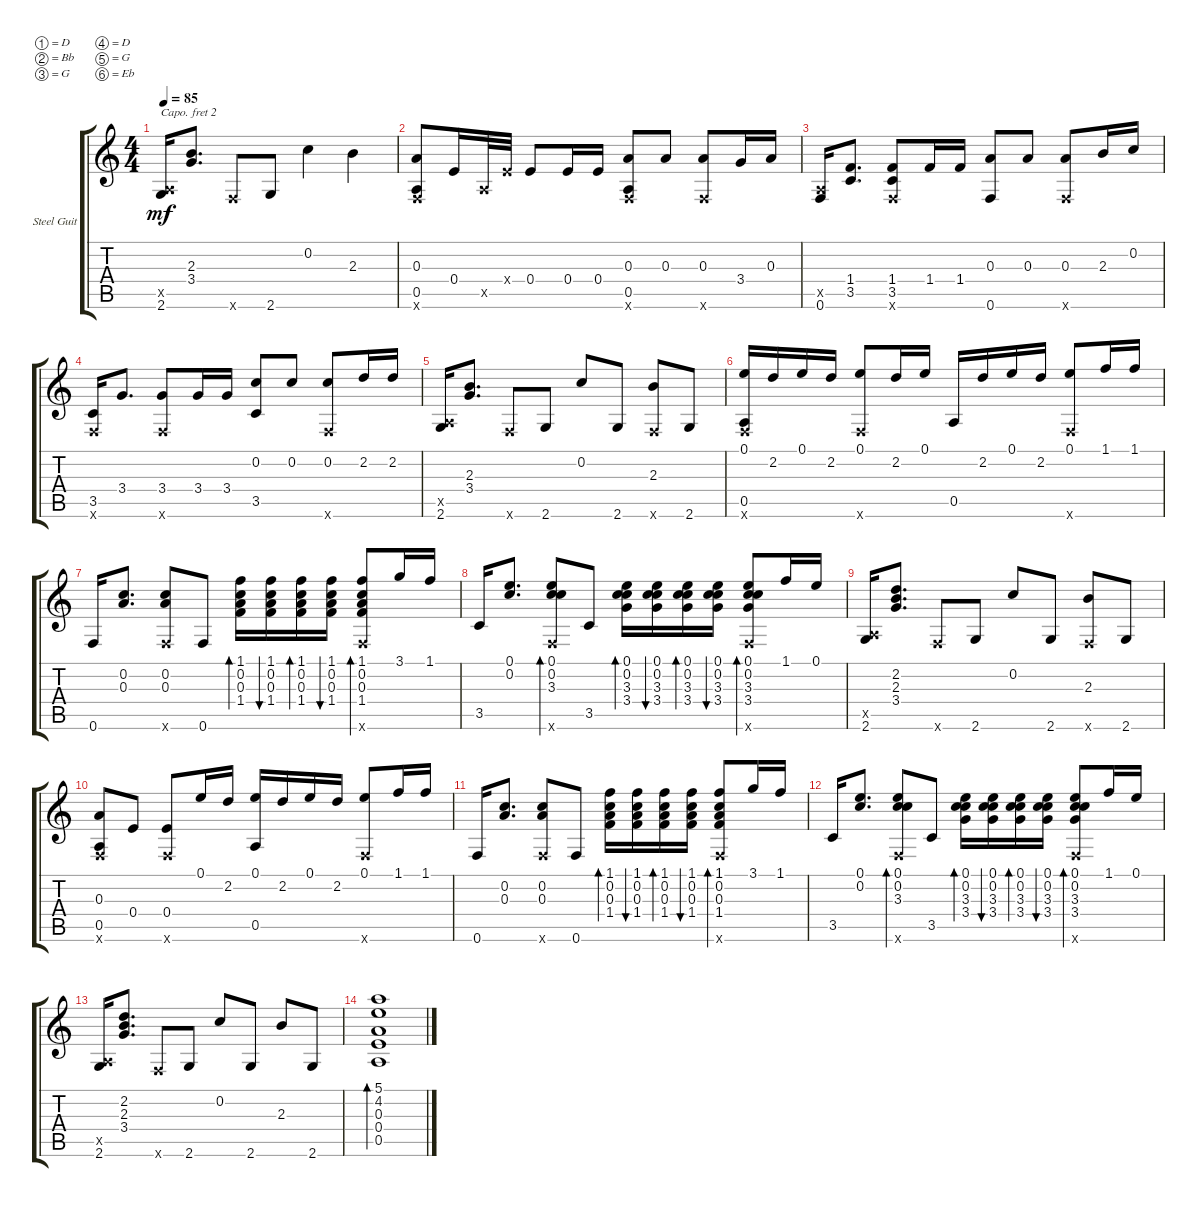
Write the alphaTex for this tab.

\defaultSystemsLayout 4
\bracketExtendMode groupsimilarinstruments
\firstSystemTrackNameOrientation horizontal
\otherSystemsTrackNameOrientation horizontal
\track ("Steel Guitar" "Steel Guit") {instrument acousticguitarsteel}
\staff {score tabs}
\capo 2
\tuning (D4 Bb3 G3 D3 G2 Eb2)
\ts (4 4)
\tempo 85
\clef g2
\ks c
(2.6 0.5{x}).16{dy mf} (2.3 3.4).8{d} 0.6{x}.8 2.6.8 0.2.4 2.3.4 |
(0.5 0.3 0.6{x}).8 0.4.16 0.5{x}.32 0.4{x}.32 0.4.8 0.4.16 0.4.16 (0.3 0.5 0.6{x}).8 0.3.8 (0.3 0.6{x}).8 3.4.16 0.3.16 |
(0.6 0.5{x}).16 (3.5 1.4).8{d} (1.4 3.5 0.6{x}).8 1.4.16 1.4.16 (0.3 0.6).8 0.3.8 (0.3 0.6{x}).8 2.3.16 0.2.16 |
(3.5 0.6{x}).16 3.4.8{d} (3.4 0.6{x}).8 3.4.16 3.4.16 (0.2 3.5).8 0.2.8 (0.2 0.6{x}).8 2.2.16 2.2.16 |
(2.6 0.5{x}).16 (2.3 3.4).8{d} 0.6{x}.8 2.6.8 0.2.8 2.6.8 (2.3 0.6{x}).8 2.6.8 |
(0.5 0.1 0.6{x}).16 2.2.16 0.1.16 2.2.16 (0.1 0.6{x}).8 2.2.16 0.1.16 0.5.16 2.2.16 0.1.16 2.2.16 (0.1 0.6{x}).8 1.1.16 1.1.16 |
0.6.16 (0.3 0.2).8{d} (0.6{x} 0.3 0.2).8 0.6.8 (1.4 0.3 0.2 1.1).16{bd 30} (1.4 0.3 0.2 1.1).16{bu 30} (1.4 0.3 0.2 1.1).16{bd 30} (1.4 0.3 0.2 1.1).16{bu 30} (1.4 0.3 0.2 1.1 0.6{x}).8{bd 30} 3.1.16 1.1.16 |
3.5.16 (0.2 0.1).8{d} (0.6{x} 3.3 0.1 0.2).8{bd 30} 3.5.8 (3.4 3.3 0.2 0.1).16{bd 30} (3.4 3.3 0.2 0.1).16{bu 30} (3.4 3.3 0.2 0.1).16{bd 30} (3.4 3.3 0.2 0.1).16{bu 30} (3.4 3.3 0.2 0.1 0.6{x}).8{bd 30} 1.1.16 0.1.16 |
(2.6 0.5{x}).16 (2.3 3.4 2.2).8{d} 0.6{x}.8 2.6.8 0.2.8 2.6.8 (2.3 0.6{x}).8 2.6.8 |
(0.5 0.3 0.6{x}).8 0.4.8 (0.6{x} 0.4).8 0.1.16 2.2.16 (0.1 0.5).16 2.2.16 0.1.16 2.2.16 (0.1 0.6{x}).8 1.1.16 1.1.16 |
0.6.16 (0.3 0.2).8{d} (0.6{x} 0.3 0.2).8 0.6.8 (1.4 0.3 0.2 1.1).16{bd 30} (1.4 0.3 0.2 1.1).16{bu 30} (1.4 0.3 0.2 1.1).16{bd 30} (1.4 0.3 0.2 1.1).16{bu 30} (1.4 0.3 0.2 1.1 0.6{x}).8{bd 30} 3.1.16 1.1.16 |
3.5.16 (0.2 0.1).8{d} (0.6{x} 3.3 0.1 0.2).8{bd 30} 3.5.8 (3.4 3.3 0.2 0.1).16{bd 30} (3.4 3.3 0.2 0.1).16{bu 30} (3.4 3.3 0.2 0.1).16{bd 30} (3.4 3.3 0.2 0.1).16{bu 30} (3.4 3.3 0.2 0.1 0.6{x}).8{bd 30} 1.1.16 0.1.16 |
(2.6 0.5{x}).16 (2.3 3.4 2.2).8{d} 0.6{x}.8 2.6.8 0.2.8 2.6.8 2.3.8 2.6.8 |
(0.4 0.5 0.3 4.2 5.1).1{bd 30}
